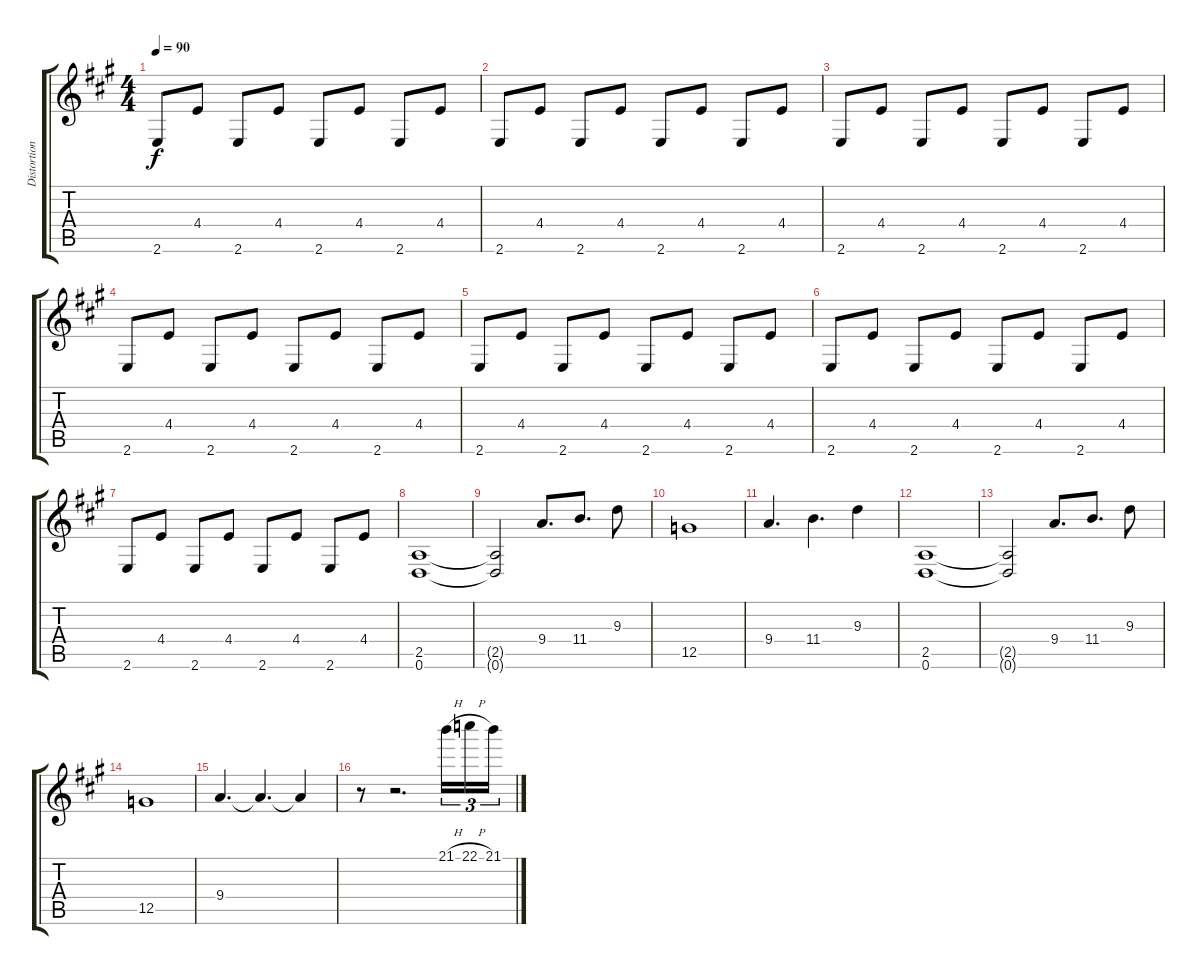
\track ("Distortion" "Distortion") {instrument distortionguitar}
\staff {score tabs}
\tuning (D4 A3 F3 C3 G2 D2) {hide}
\ts (4 4)
\tempo 90
\clef g2
\ks a
2.6.8{dy f} 4.4.8 2.6.8 4.4.8 2.6.8 4.4.8 2.6.8 4.4.8 |
2.6.8 4.4.8 2.6.8 4.4.8 2.6.8 4.4.8 2.6.8 4.4.8 |
2.6.8 4.4.8 2.6.8 4.4.8 2.6.8 4.4.8 2.6.8 4.4.8 |
2.6.8 4.4.8 2.6.8 4.4.8 2.6.8 4.4.8 2.6.8 4.4.8 |
2.6.8 4.4.8 2.6.8 4.4.8 2.6.8 4.4.8 2.6.8 4.4.8 |
2.6.8 4.4.8 2.6.8 4.4.8 2.6.8 4.4.8 2.6.8 4.4.8 |
2.6.8 4.4.8 2.6.8 4.4.8 2.6.8 4.4.8 2.6.8 4.4.8 |
(2.5 0.6).1{instrument distortionguitar} |
(2.5{t} 0.6{t}).2 9.4.8{d} 11.4.8{d} 9.3.8 |
12.5.1 |
9.4.4{d} 11.4.4{d} 9.3.4 |
(2.5 0.6).1 |
(2.5{t} 0.6{t}).2 9.4.8{d} 11.4.8{d} 9.3.8 |
12.5.1 |
9.4.4{d} 9.4{t}.4{d} 9.4{t}.4 |
r.8 r.2{d} 21.1{h}.16{tu (3 2) instrument synthbass1} 22.1{h}.16{tu (3 2)} 21.1.16{tu (3 2)}
